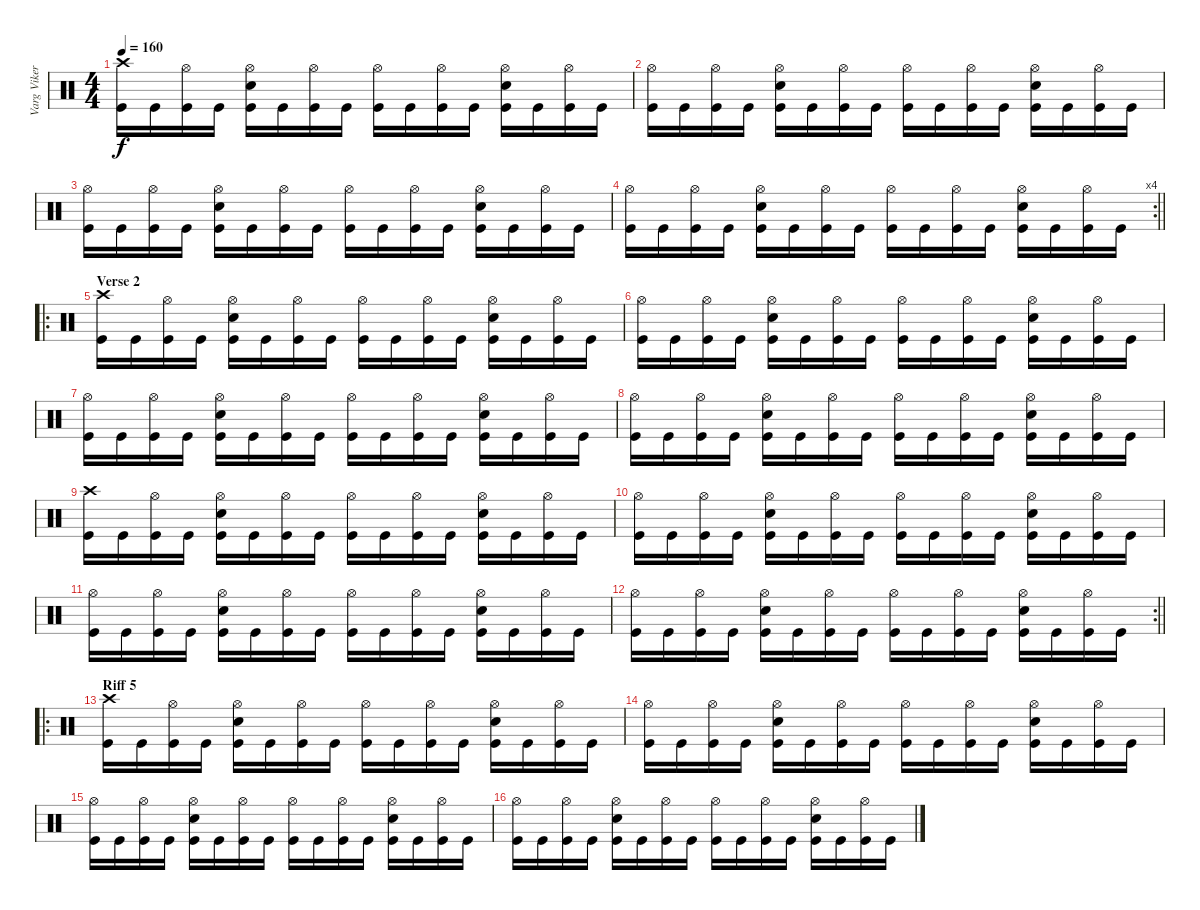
\track ("Varg Vikernes (Drums)" "Varg Viker") {instrument percussion}
\staff {score}
\articulation defaults
\ts (4 4)
\tempo 160
\clef neutral
\ks c
("Kick (hit)" "Crash high (hit)").16{dy f} "Kick (hit)".16 ("Kick (hit)" "Hi-Hat (open)").16 "Kick (hit)".16 ("Kick (hit)" "Snare (hit) 2" "Hi-Hat (open)").16 "Kick (hit)".16 ("Kick (hit)" "Hi-Hat (open)").16 "Kick (hit)".16 ("Kick (hit)" "Hi-Hat (open)").16 "Kick (hit)".16 ("Kick (hit)" "Hi-Hat (open)").16 "Kick (hit)".16 ("Kick (hit)" "Snare (hit) 2" "Hi-Hat (open)").16 "Kick (hit)".16 ("Kick (hit)" "Hi-Hat (open)").16 "Kick (hit)".16 |
("Kick (hit)" "Hi-Hat (open)").16 "Kick (hit)".16 ("Kick (hit)" "Hi-Hat (open)").16 "Kick (hit)".16 ("Kick (hit)" "Snare (hit) 2" "Hi-Hat (open)").16 "Kick (hit)".16 ("Kick (hit)" "Hi-Hat (open)").16 "Kick (hit)".16 ("Kick (hit)" "Hi-Hat (open)").16 "Kick (hit)".16 ("Kick (hit)" "Hi-Hat (open)").16 "Kick (hit)".16 ("Kick (hit)" "Snare (hit) 2" "Hi-Hat (open)").16 "Kick (hit)".16 ("Kick (hit)" "Hi-Hat (open)").16 "Kick (hit)".16 |
("Kick (hit)" "Hi-Hat (open)").16 "Kick (hit)".16 ("Kick (hit)" "Hi-Hat (open)").16 "Kick (hit)".16 ("Kick (hit)" "Snare (hit) 2" "Hi-Hat (open)").16 "Kick (hit)".16 ("Kick (hit)" "Hi-Hat (open)").16 "Kick (hit)".16 ("Kick (hit)" "Hi-Hat (open)").16 "Kick (hit)".16 ("Kick (hit)" "Hi-Hat (open)").16 "Kick (hit)".16 ("Kick (hit)" "Snare (hit) 2" "Hi-Hat (open)").16 "Kick (hit)".16 ("Kick (hit)" "Hi-Hat (open)").16 "Kick (hit)".16 |
\rc 4
\barLineRight lightlight
("Kick (hit)" "Hi-Hat (open)").16 "Kick (hit)".16 ("Kick (hit)" "Hi-Hat (open)").16 "Kick (hit)".16 ("Kick (hit)" "Snare (hit) 2" "Hi-Hat (open)").16 "Kick (hit)".16 ("Kick (hit)" "Hi-Hat (open)").16 "Kick (hit)".16 ("Kick (hit)" "Hi-Hat (open)").16 "Kick (hit)".16 ("Kick (hit)" "Hi-Hat (open)").16 "Kick (hit)".16 ("Kick (hit)" "Snare (hit) 2" "Hi-Hat (open)").16 "Kick (hit)".16 ("Kick (hit)" "Hi-Hat (open)").16 "Kick (hit)".16 |
\ro
\section ("" "Verse 2")
("Kick (hit)" "Crash high (hit)").16 "Kick (hit)".16 ("Kick (hit)" "Hi-Hat (open)").16 "Kick (hit)".16 ("Kick (hit)" "Snare (hit) 2" "Hi-Hat (open)").16 "Kick (hit)".16 ("Kick (hit)" "Hi-Hat (open)").16 "Kick (hit)".16 ("Kick (hit)" "Hi-Hat (open)").16 "Kick (hit)".16 ("Kick (hit)" "Hi-Hat (open)").16 "Kick (hit)".16 ("Kick (hit)" "Snare (hit) 2" "Hi-Hat (open)").16 "Kick (hit)".16 ("Kick (hit)" "Hi-Hat (open)").16 "Kick (hit)".16 |
("Kick (hit)" "Hi-Hat (open)").16 "Kick (hit)".16 ("Kick (hit)" "Hi-Hat (open)").16 "Kick (hit)".16 ("Kick (hit)" "Snare (hit) 2" "Hi-Hat (open)").16 "Kick (hit)".16 ("Kick (hit)" "Hi-Hat (open)").16 "Kick (hit)".16 ("Kick (hit)" "Hi-Hat (open)").16 "Kick (hit)".16 ("Kick (hit)" "Hi-Hat (open)").16 "Kick (hit)".16 ("Kick (hit)" "Snare (hit) 2" "Hi-Hat (open)").16 "Kick (hit)".16 ("Kick (hit)" "Hi-Hat (open)").16 "Kick (hit)".16 |
("Kick (hit)" "Hi-Hat (open)").16 "Kick (hit)".16 ("Kick (hit)" "Hi-Hat (open)").16 "Kick (hit)".16 ("Kick (hit)" "Snare (hit) 2" "Hi-Hat (open)").16 "Kick (hit)".16 ("Kick (hit)" "Hi-Hat (open)").16 "Kick (hit)".16 ("Kick (hit)" "Hi-Hat (open)").16 "Kick (hit)".16 ("Kick (hit)" "Hi-Hat (open)").16 "Kick (hit)".16 ("Kick (hit)" "Snare (hit) 2" "Hi-Hat (open)").16 "Kick (hit)".16 ("Kick (hit)" "Hi-Hat (open)").16 "Kick (hit)".16 |
("Kick (hit)" "Hi-Hat (open)").16 "Kick (hit)".16 ("Kick (hit)" "Hi-Hat (open)").16 "Kick (hit)".16 ("Kick (hit)" "Snare (hit) 2" "Hi-Hat (open)").16 "Kick (hit)".16 ("Kick (hit)" "Hi-Hat (open)").16 "Kick (hit)".16 ("Kick (hit)" "Hi-Hat (open)").16 "Kick (hit)".16 ("Kick (hit)" "Hi-Hat (open)").16 "Kick (hit)".16 ("Kick (hit)" "Snare (hit) 2" "Hi-Hat (open)").16 "Kick (hit)".16 ("Kick (hit)" "Hi-Hat (open)").16 "Kick (hit)".16 |
("Kick (hit)" "Crash high (hit)").16 "Kick (hit)".16 ("Kick (hit)" "Hi-Hat (open)").16 "Kick (hit)".16 ("Kick (hit)" "Snare (hit) 2" "Hi-Hat (open)").16 "Kick (hit)".16 ("Kick (hit)" "Hi-Hat (open)").16 "Kick (hit)".16 ("Kick (hit)" "Hi-Hat (open)").16 "Kick (hit)".16 ("Kick (hit)" "Hi-Hat (open)").16 "Kick (hit)".16 ("Kick (hit)" "Snare (hit) 2" "Hi-Hat (open)").16 "Kick (hit)".16 ("Kick (hit)" "Hi-Hat (open)").16 "Kick (hit)".16 |
("Kick (hit)" "Hi-Hat (open)").16 "Kick (hit)".16 ("Kick (hit)" "Hi-Hat (open)").16 "Kick (hit)".16 ("Kick (hit)" "Snare (hit) 2" "Hi-Hat (open)").16 "Kick (hit)".16 ("Kick (hit)" "Hi-Hat (open)").16 "Kick (hit)".16 ("Kick (hit)" "Hi-Hat (open)").16 "Kick (hit)".16 ("Kick (hit)" "Hi-Hat (open)").16 "Kick (hit)".16 ("Kick (hit)" "Snare (hit) 2" "Hi-Hat (open)").16 "Kick (hit)".16 ("Kick (hit)" "Hi-Hat (open)").16 "Kick (hit)".16 |
("Kick (hit)" "Hi-Hat (open)").16 "Kick (hit)".16 ("Kick (hit)" "Hi-Hat (open)").16 "Kick (hit)".16 ("Kick (hit)" "Snare (hit) 2" "Hi-Hat (open)").16 "Kick (hit)".16 ("Kick (hit)" "Hi-Hat (open)").16 "Kick (hit)".16 ("Kick (hit)" "Hi-Hat (open)").16 "Kick (hit)".16 ("Kick (hit)" "Hi-Hat (open)").16 "Kick (hit)".16 ("Kick (hit)" "Snare (hit) 2" "Hi-Hat (open)").16 "Kick (hit)".16 ("Kick (hit)" "Hi-Hat (open)").16 "Kick (hit)".16 |
\rc 2
\barLineRight lightlight
("Kick (hit)" "Hi-Hat (open)").16 "Kick (hit)".16 ("Kick (hit)" "Hi-Hat (open)").16 "Kick (hit)".16 ("Kick (hit)" "Snare (hit) 2" "Hi-Hat (open)").16 "Kick (hit)".16 ("Kick (hit)" "Hi-Hat (open)").16 "Kick (hit)".16 ("Kick (hit)" "Hi-Hat (open)").16 "Kick (hit)".16 ("Kick (hit)" "Hi-Hat (open)").16 "Kick (hit)".16 ("Kick (hit)" "Snare (hit) 2" "Hi-Hat (open)").16 "Kick (hit)".16 ("Kick (hit)" "Hi-Hat (open)").16 "Kick (hit)".16 |
\ro
\section ("" "Riff 5")
("Kick (hit)" "Crash high (hit)").16 "Kick (hit)".16 ("Kick (hit)" "Hi-Hat (open)").16 "Kick (hit)".16 ("Kick (hit)" "Snare (hit) 2" "Hi-Hat (open)").16 "Kick (hit)".16 ("Kick (hit)" "Hi-Hat (open)").16 "Kick (hit)".16 ("Kick (hit)" "Hi-Hat (open)").16 "Kick (hit)".16 ("Kick (hit)" "Hi-Hat (open)").16 "Kick (hit)".16 ("Kick (hit)" "Snare (hit) 2" "Hi-Hat (open)").16 "Kick (hit)".16 ("Kick (hit)" "Hi-Hat (open)").16 "Kick (hit)".16 |
("Kick (hit)" "Hi-Hat (open)").16 "Kick (hit)".16 ("Kick (hit)" "Hi-Hat (open)").16 "Kick (hit)".16 ("Kick (hit)" "Snare (hit) 2" "Hi-Hat (open)").16 "Kick (hit)".16 ("Kick (hit)" "Hi-Hat (open)").16 "Kick (hit)".16 ("Kick (hit)" "Hi-Hat (open)").16 "Kick (hit)".16 ("Kick (hit)" "Hi-Hat (open)").16 "Kick (hit)".16 ("Kick (hit)" "Snare (hit) 2" "Hi-Hat (open)").16 "Kick (hit)".16 ("Kick (hit)" "Hi-Hat (open)").16 "Kick (hit)".16 |
("Kick (hit)" "Hi-Hat (open)").16 "Kick (hit)".16 ("Kick (hit)" "Hi-Hat (open)").16 "Kick (hit)".16 ("Kick (hit)" "Snare (hit) 2" "Hi-Hat (open)").16 "Kick (hit)".16 ("Kick (hit)" "Hi-Hat (open)").16 "Kick (hit)".16 ("Kick (hit)" "Hi-Hat (open)").16 "Kick (hit)".16 ("Kick (hit)" "Hi-Hat (open)").16 "Kick (hit)".16 ("Kick (hit)" "Snare (hit) 2" "Hi-Hat (open)").16 "Kick (hit)".16 ("Kick (hit)" "Hi-Hat (open)").16 "Kick (hit)".16 |
("Kick (hit)" "Hi-Hat (open)").16 "Kick (hit)".16 ("Kick (hit)" "Hi-Hat (open)").16 "Kick (hit)".16 ("Kick (hit)" "Snare (hit) 2" "Hi-Hat (open)").16 "Kick (hit)".16 ("Kick (hit)" "Hi-Hat (open)").16 "Kick (hit)".16 ("Kick (hit)" "Hi-Hat (open)").16 "Kick (hit)".16 ("Kick (hit)" "Hi-Hat (open)").16 "Kick (hit)".16 ("Kick (hit)" "Snare (hit) 2" "Hi-Hat (open)").16 "Kick (hit)".16 ("Kick (hit)" "Hi-Hat (open)").16 "Kick (hit)".16
